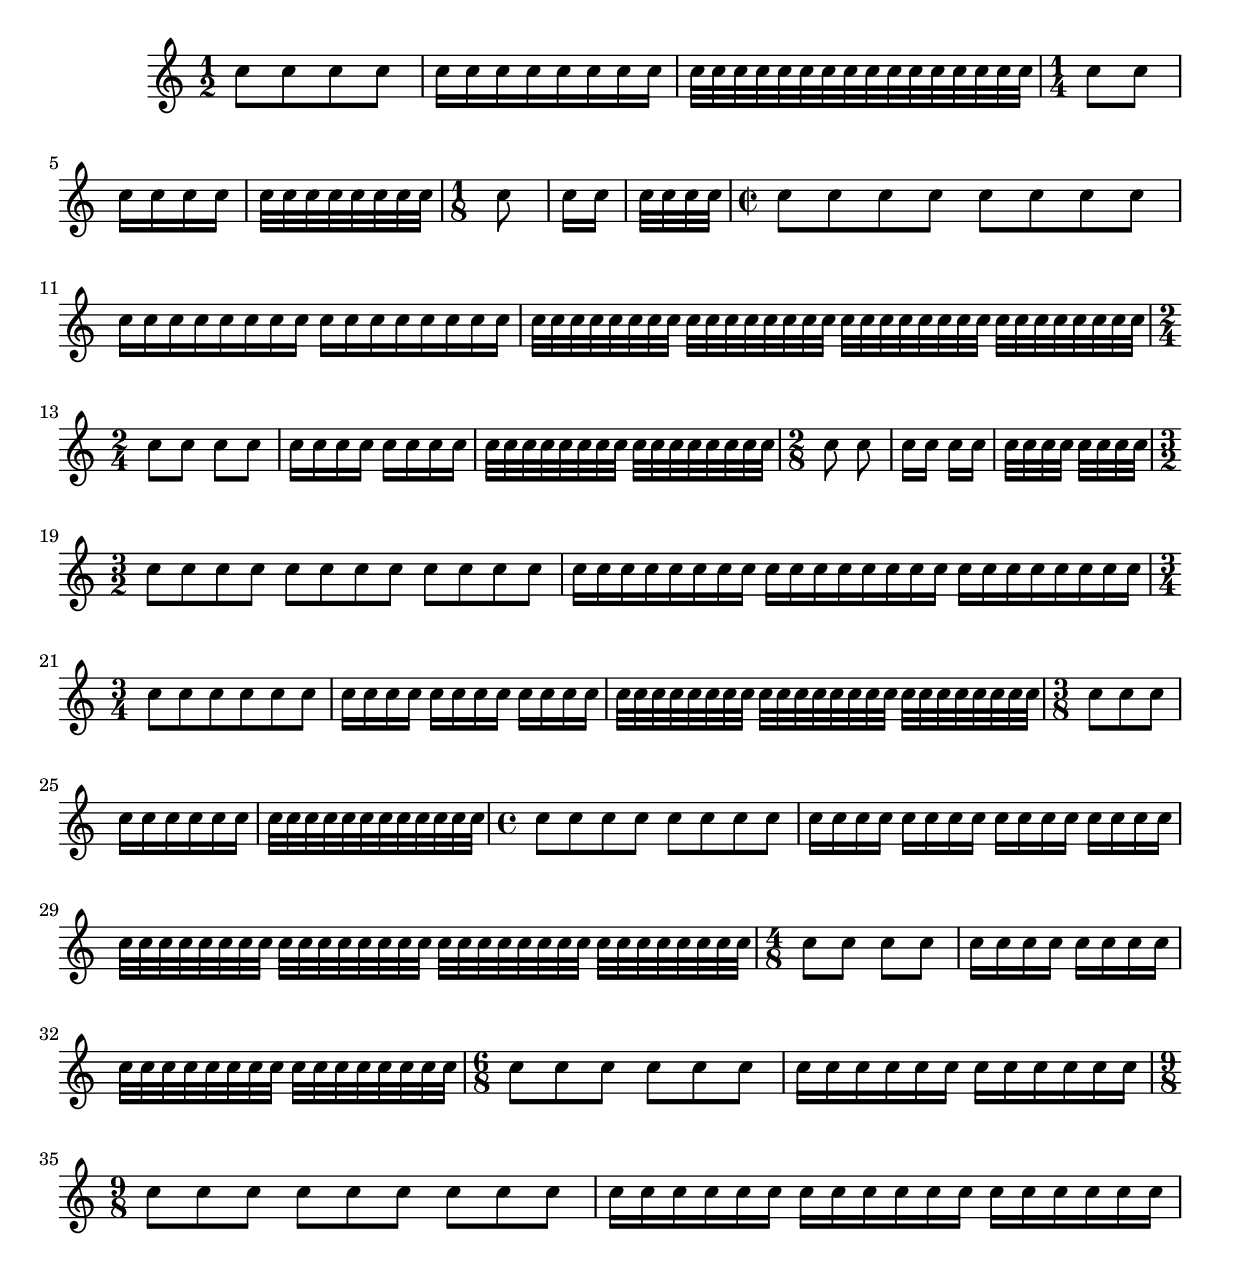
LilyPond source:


\version "2.2.0"
\header{
	texidoc = "@cindex Beaming Presets
There are presets for the @code{auto-beam} engraver in the case of common
time signatures. " }
\score{
    \notes \relative c''{

    	\time 1/2
    	c8 c c c
	c16 c c c c c c c
	c32 c c c c c c c c c c c c c c c
    	\time 1/4
    	c8 c 
	c16 c c c
	c32 c c c c c c c
    	\time 1/8
    	c8
	c16 c
	c32 c c c

	\time 2/2
    	c8 c c c c c c c
	c16 c c c c c c c c c c c c c c c
	c32 c c c c c c c c c c c c c c c c c c c c c c c c c c c c c c c
	\time 2/4
	c8 c c c
	c16 c c c c c c c
	c32 c c c c c c c c c c c c c c c
	\time 2/8
	c8 c
	c16 c c c
	c32 c c c c c c c
	\time 3/2
	c8 c c c c c c c c c c c
	c16 c c c c c c c c c c c c c c c c c c c c c c c
	\time 3/4
	c8 c c c c c
	c16 c c c c c c c c c c c
	c32 c c c c c c c c c c c c c c c c c c c c c c c
	\time 3/8
	c8 c c
	c16 c c c c c
	c32 c c c c c c c c c c c
	\time 4/4
	c8 c c c c c c c
	c16 c c c c c c c c c c c c c c c
	c32 c c c c c c c c c c c c c c c c c c c c c c c c c c c c c c c
	\time 4/8
	c8 c c c
	c16 c c c c c c c
	c32 c c c c c c c c c c c c c c c
	\time 6/8
	c8 c c c c c
	c16 c c c c c c c c c c c
	\time 9/8
	c8 c c c c c c c c
	c16 c c c c c c c c c c c c c c c c c
    }
    \paper{
    }
}

